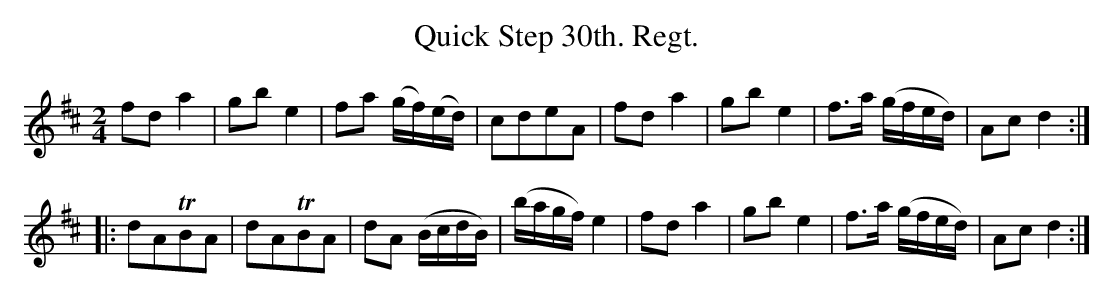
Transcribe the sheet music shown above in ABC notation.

X:1
T:Quick Step 30th. Regt.
M:2/4
L:1/8
K:D
fd a2|gb e2|fa  (g/f/)(e/d/)| cdeA         |\
fd a2|gb e2|f>a (g/f/e/d/)  | Ac        d2:|
|:dATBA|dATBA|dA  (B/c/d/B/)  |(b/a/g/f/) e2 |\
fd a2|gb e2|f>a (g/f/e/d/)  | Ac        d2:|
